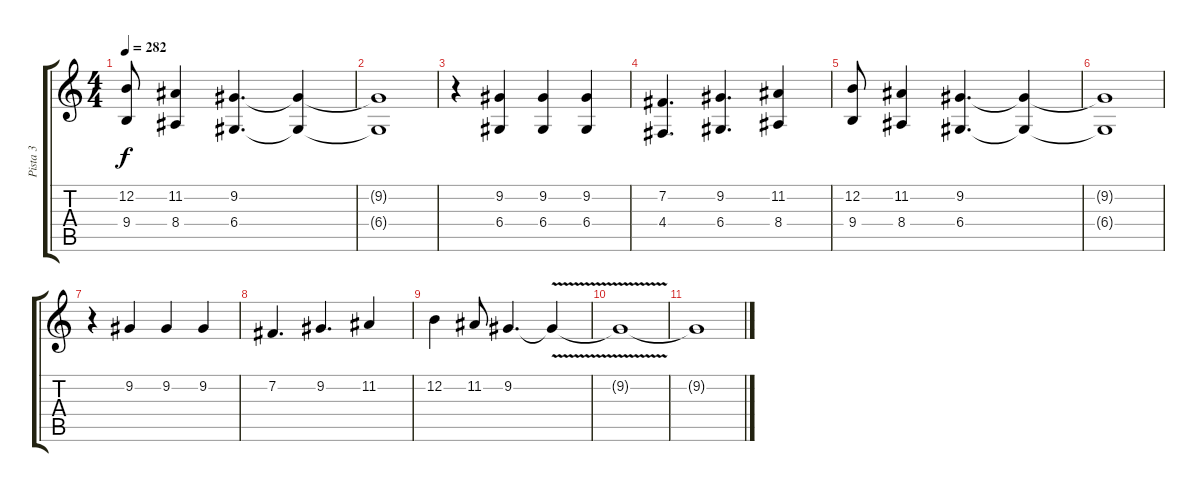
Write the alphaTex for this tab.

\track ("Pista 3" "Pista 3") {instrument lead2sawtooth}
\staff {score tabs}
\tuning (E4 B3 G3 D3 A2 E2) {hide}
\ts (4 4)
\tempo 282
\clef g2
\ks c
(12.2 9.4).8{dy f} (11.2 8.4).4 (9.2 6.4).4{d} (9.2{t} 6.4{t}).4 |
(9.2{t} 6.4{t}).1 |
r.4 (9.2 6.4).4 (9.2 6.4).4 (9.2 6.4).4 |
(7.2 4.4).4{d} (9.2 6.4).4{d} (11.2 8.4).4 |
(12.2 9.4).8 (11.2 8.4).4 (9.2 6.4).4{d} (9.2{t} 6.4{t}).4 |
(9.2{t} 6.4{t}).1 |
r.4 9.2.4 9.2.4 9.2.4 |
7.2.4{d} 9.2.4{d} 11.2.4 |
12.2.4 11.2.8 9.2.4{d} 9.2{v t}.4 |
9.2{t}.1 |
9.2{t}.1
